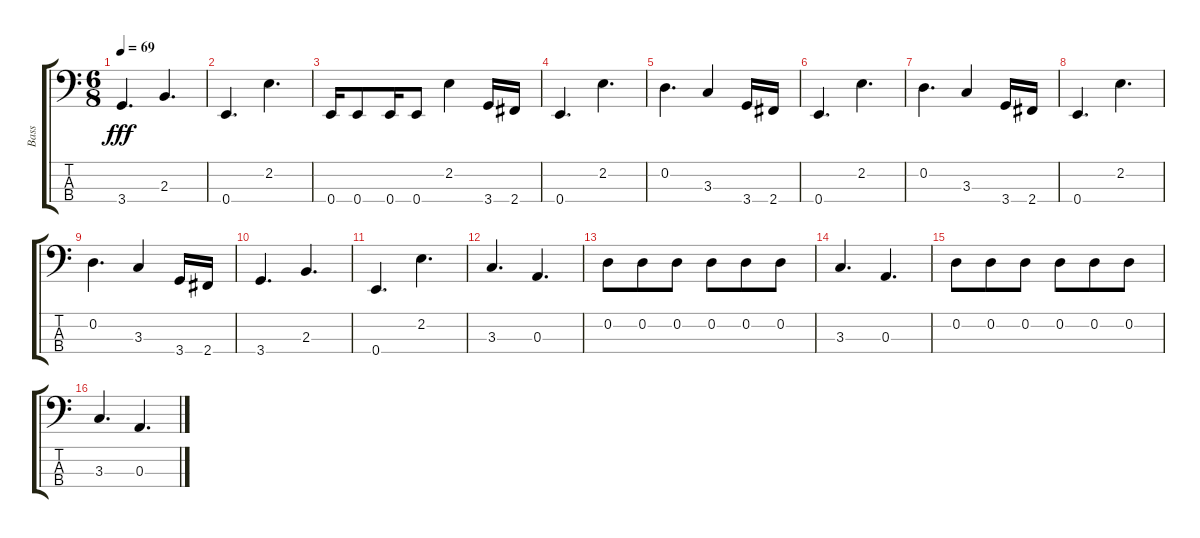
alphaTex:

\track ("Bass" "Bass") {instrument electricbasspick}
\staff {score tabs}
\tuning (G2 D2 A1 E1) {hide}
\ts (6 8)
\tempo 69
\clef f4
\ks c
3.4.4{d dy fff} 2.3.4{d} |
0.4.4{d} 2.2.4{d} |
0.4.16 0.4.8 0.4.16 0.4.8 2.2.4 3.4.16 2.4.16 |
0.4.4{d} 2.2.4{d} |
0.2.4{d} 3.3.4 3.4.16 2.4.16 |
0.4.4{d} 2.2.4{d} |
0.2.4{d} 3.3.4 3.4.16 2.4.16 |
0.4.4{d} 2.2.4{d} |
0.2.4{d} 3.3.4 3.4.16 2.4.16 |
3.4.4{d} 2.3.4{d} |
0.4.4{d} 2.2.4{d} |
3.3.4{d} 0.3.4{d} |
0.2.8 0.2.8 0.2.8 0.2.8 0.2.8 0.2.8 |
3.3.4{d} 0.3.4{d} |
0.2.8 0.2.8 0.2.8 0.2.8 0.2.8 0.2.8 |
3.3.4{d} 0.3.4{d}
